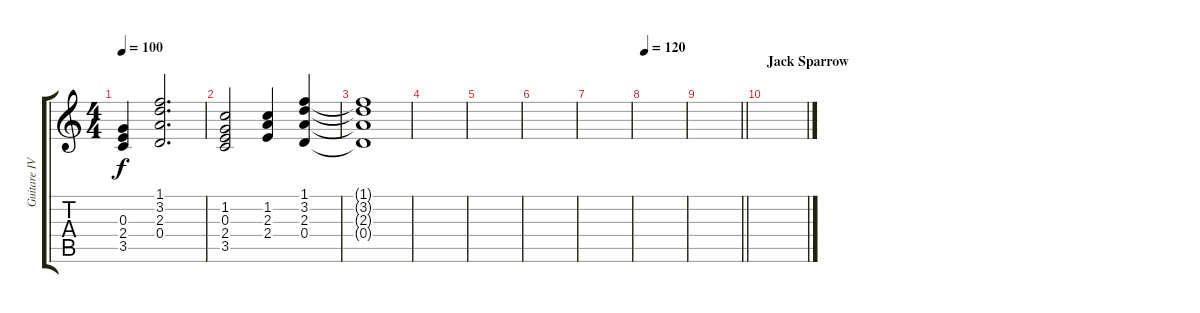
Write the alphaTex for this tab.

\track ("Guitare IV" "Guitare IV") {instrument acousticguitarnylon}
\staff {score tabs}
\tuning (E4 B3 G3 D3 A2 E2) {hide}
\ts (4 4)
\tempo 100
\clef g2
\ks c
(0.3{t} 2.4{t} 3.5{t}).4{dy f} (1.1 3.2 2.3 0.4).2{d} |
(1.2 0.3 2.4 3.5).2 (1.2 2.3 2.4).4 (1.1 3.2 2.3 0.4).4 |
(1.1{t} 3.2{t} 2.3{t} 0.4{t}).1 |
|
|
|
|
\tempo 120
|
\barLineRight lightlight
|
\section ("" "Jack Sparrow")
